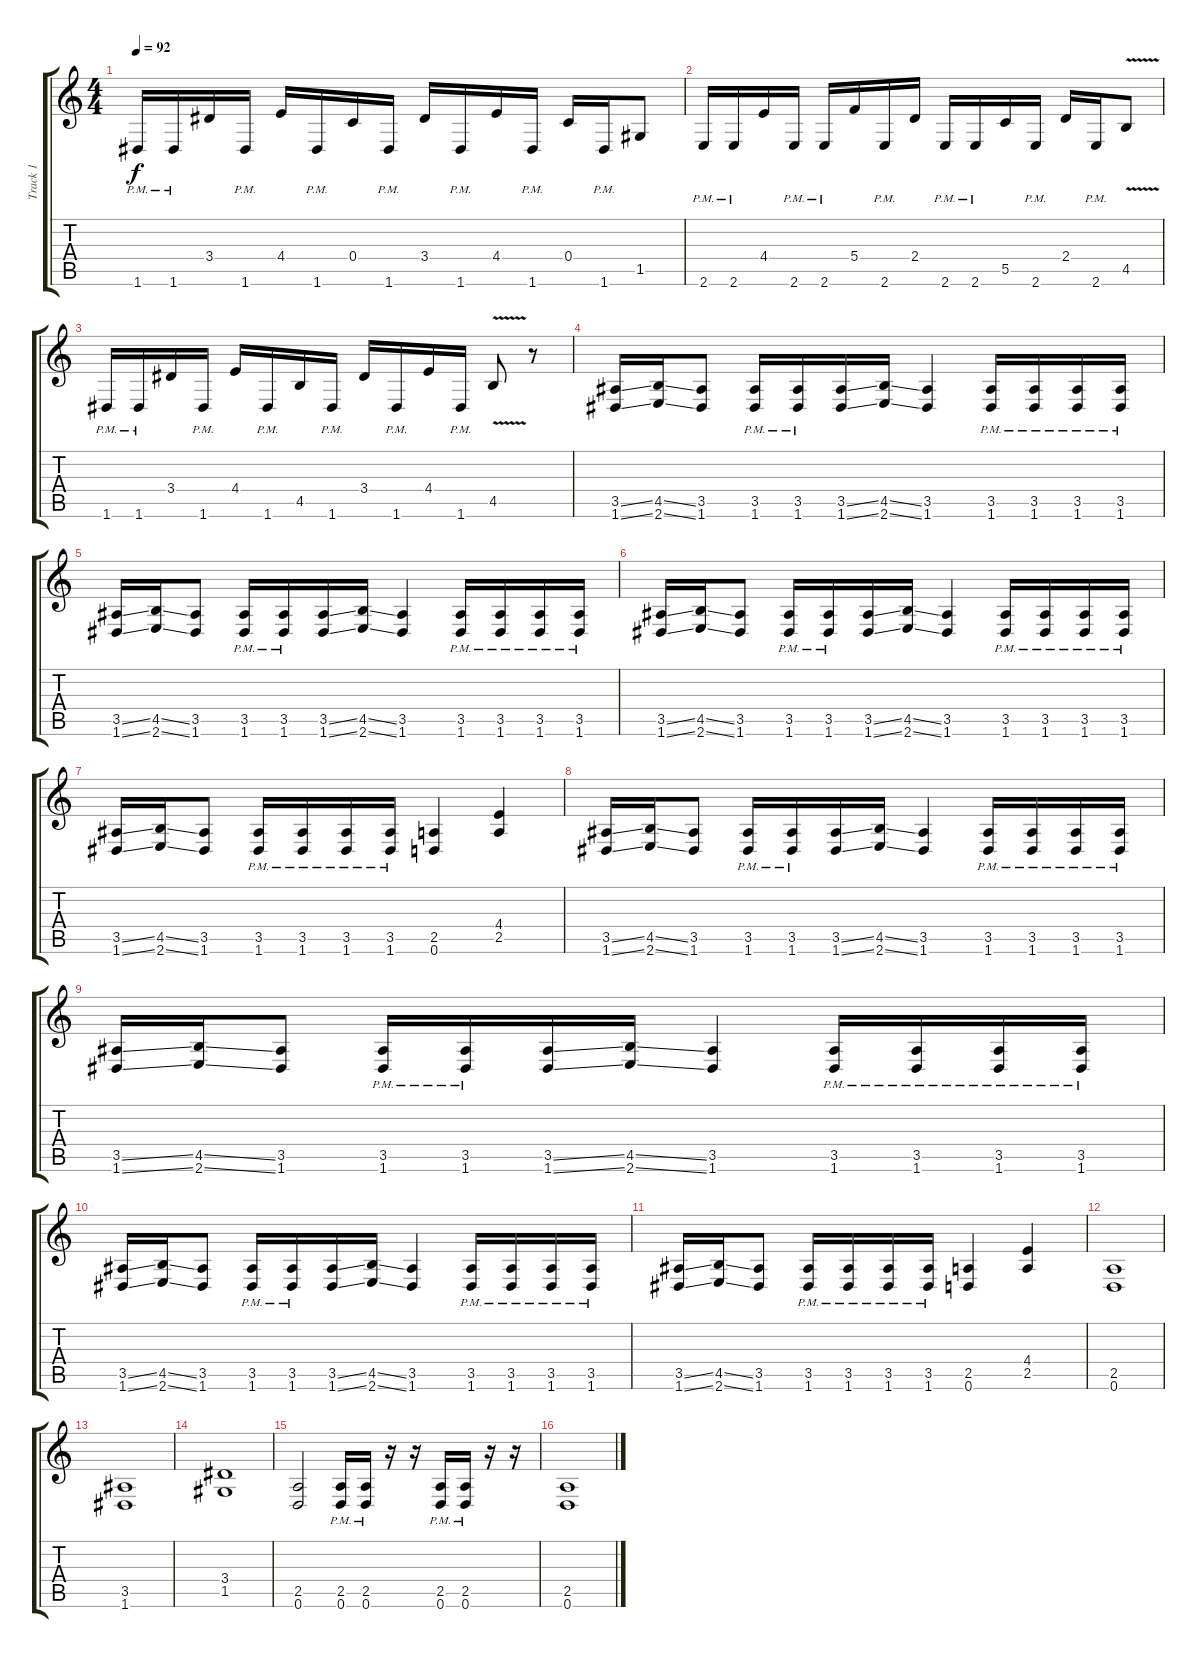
\track ("Track 1" "Track 1") {instrument distortionguitar}
\staff {score tabs}
\tuning (D4 A3 F3 C3 G2 D2) {hide}
\ts (4 4)
\tempo 92
\clef g2
\ks c
1.6{pm}.16{dy f} 1.6{pm}.16 3.4.16 1.6{pm}.16 4.4.16 1.6{pm}.16 0.4.16 1.6{pm}.16 3.4.16 1.6{pm}.16 4.4.16 1.6{pm}.16 0.4.16 1.6{pm}.16 1.5.8 |
2.6{pm}.16 2.6{pm}.16 4.4.16 2.6{pm}.16 2.6{pm}.16 5.4.16 2.6{pm}.16 2.4.16 2.6{pm}.16 2.6{pm}.16 5.5.16 2.6{pm}.16 2.4.16 2.6{pm}.16 4.5{v}.8 |
1.6{pm}.16 1.6{pm}.16 3.4.16 1.6{pm}.16 4.4.16 1.6{pm}.16 4.5.16 1.6{pm}.16 3.4.16 1.6{pm}.16 4.4.16 1.6{pm}.16 4.5{v}.8 r.8 |
(3.5{ss} 1.6{ss}).16 (4.5{ss} 2.6{ss}).16 (3.5 1.6).8 (3.5{pm} 1.6).16 (3.5{pm} 1.6{pm}).16 (3.5{ss} 1.6{ss}).16 (4.5{ss} 2.6{ss}).16 (3.5 1.6).4 (3.5{pm} 1.6{pm}).16 (3.5{pm} 1.6{pm}).16 (3.5{pm} 1.6{pm}).16 (3.5{pm} 1.6{pm}).16 |
(3.5{ss} 1.6{ss}).16 (4.5{ss} 2.6{ss}).16 (3.5 1.6).8 (3.5{pm} 1.6).16 (3.5{pm} 1.6{pm}).16 (3.5{ss} 1.6{ss}).16 (4.5{ss} 2.6{ss}).16 (3.5 1.6).4 (3.5{pm} 1.6{pm}).16 (3.5{pm} 1.6{pm}).16 (3.5{pm} 1.6{pm}).16 (3.5{pm} 1.6{pm}).16 |
(3.5{ss} 1.6{ss}).16 (4.5{ss} 2.6{ss}).16 (3.5 1.6).8 (3.5{pm} 1.6).16 (3.5{pm} 1.6{pm}).16 (3.5{ss} 1.6{ss}).16 (4.5{ss} 2.6{ss}).16 (3.5 1.6).4 (3.5{pm} 1.6{pm}).16 (3.5{pm} 1.6{pm}).16 (3.5{pm} 1.6{pm}).16 (3.5{pm} 1.6{pm}).16 |
(3.5{ss} 1.6{ss}).16 (4.5{ss} 2.6{ss}).16 (3.5 1.6).8 (3.5{pm} 1.6{pm}).16 (3.5{pm} 1.6).16 (3.5{pm} 1.6).16 (3.5{pm} 1.6{pm}).16 (2.5 0.6).4 (4.4 2.5).4 |
(3.5{ss} 1.6{ss}).16 (4.5{ss} 2.6{ss}).16 (3.5 1.6).8 (3.5{pm} 1.6).16 (3.5{pm} 1.6{pm}).16 (3.5{ss} 1.6{ss}).16 (4.5{ss} 2.6{ss}).16 (3.5 1.6).4 (3.5{pm} 1.6{pm}).16 (3.5{pm} 1.6{pm}).16 (3.5{pm} 1.6{pm}).16 (3.5{pm} 1.6{pm}).16 |
(3.5{ss} 1.6{ss}).16 (4.5{ss} 2.6{ss}).16 (3.5 1.6).8 (3.5{pm} 1.6).16 (3.5{pm} 1.6{pm}).16 (3.5{ss} 1.6{ss}).16 (4.5{ss} 2.6{ss}).16 (3.5 1.6).4 (3.5{pm} 1.6{pm}).16 (3.5{pm} 1.6{pm}).16 (3.5{pm} 1.6{pm}).16 (3.5{pm} 1.6{pm}).16 |
(3.5{ss} 1.6{ss}).16 (4.5{ss} 2.6{ss}).16 (3.5 1.6).8 (3.5{pm} 1.6).16 (3.5{pm} 1.6{pm}).16 (3.5{ss} 1.6{ss}).16 (4.5{ss} 2.6{ss}).16 (3.5 1.6).4 (3.5{pm} 1.6{pm}).16 (3.5{pm} 1.6{pm}).16 (3.5{pm} 1.6{pm}).16 (3.5{pm} 1.6{pm}).16 |
(3.5{ss} 1.6{ss}).16 (4.5{ss} 2.6{ss}).16 (3.5 1.6).8 (3.5{pm} 1.6{pm}).16 (3.5{pm} 1.6).16 (3.5{pm} 1.6).16 (3.5{pm} 1.6{pm}).16 (2.5 0.6).4 (4.4 2.5).4 |
(2.5 0.6).1 |
(3.5 1.6).1 |
(3.4 1.5).1 |
(2.5 0.6).2 (2.5{pm} 0.6{pm}).16 (2.5{pm} 0.6{pm}).16 r.16 r.16 (2.5{pm} 0.6{pm}).16 (2.5{pm} 0.6{pm}).16 r.16 r.16 |
(2.5 0.6).1
